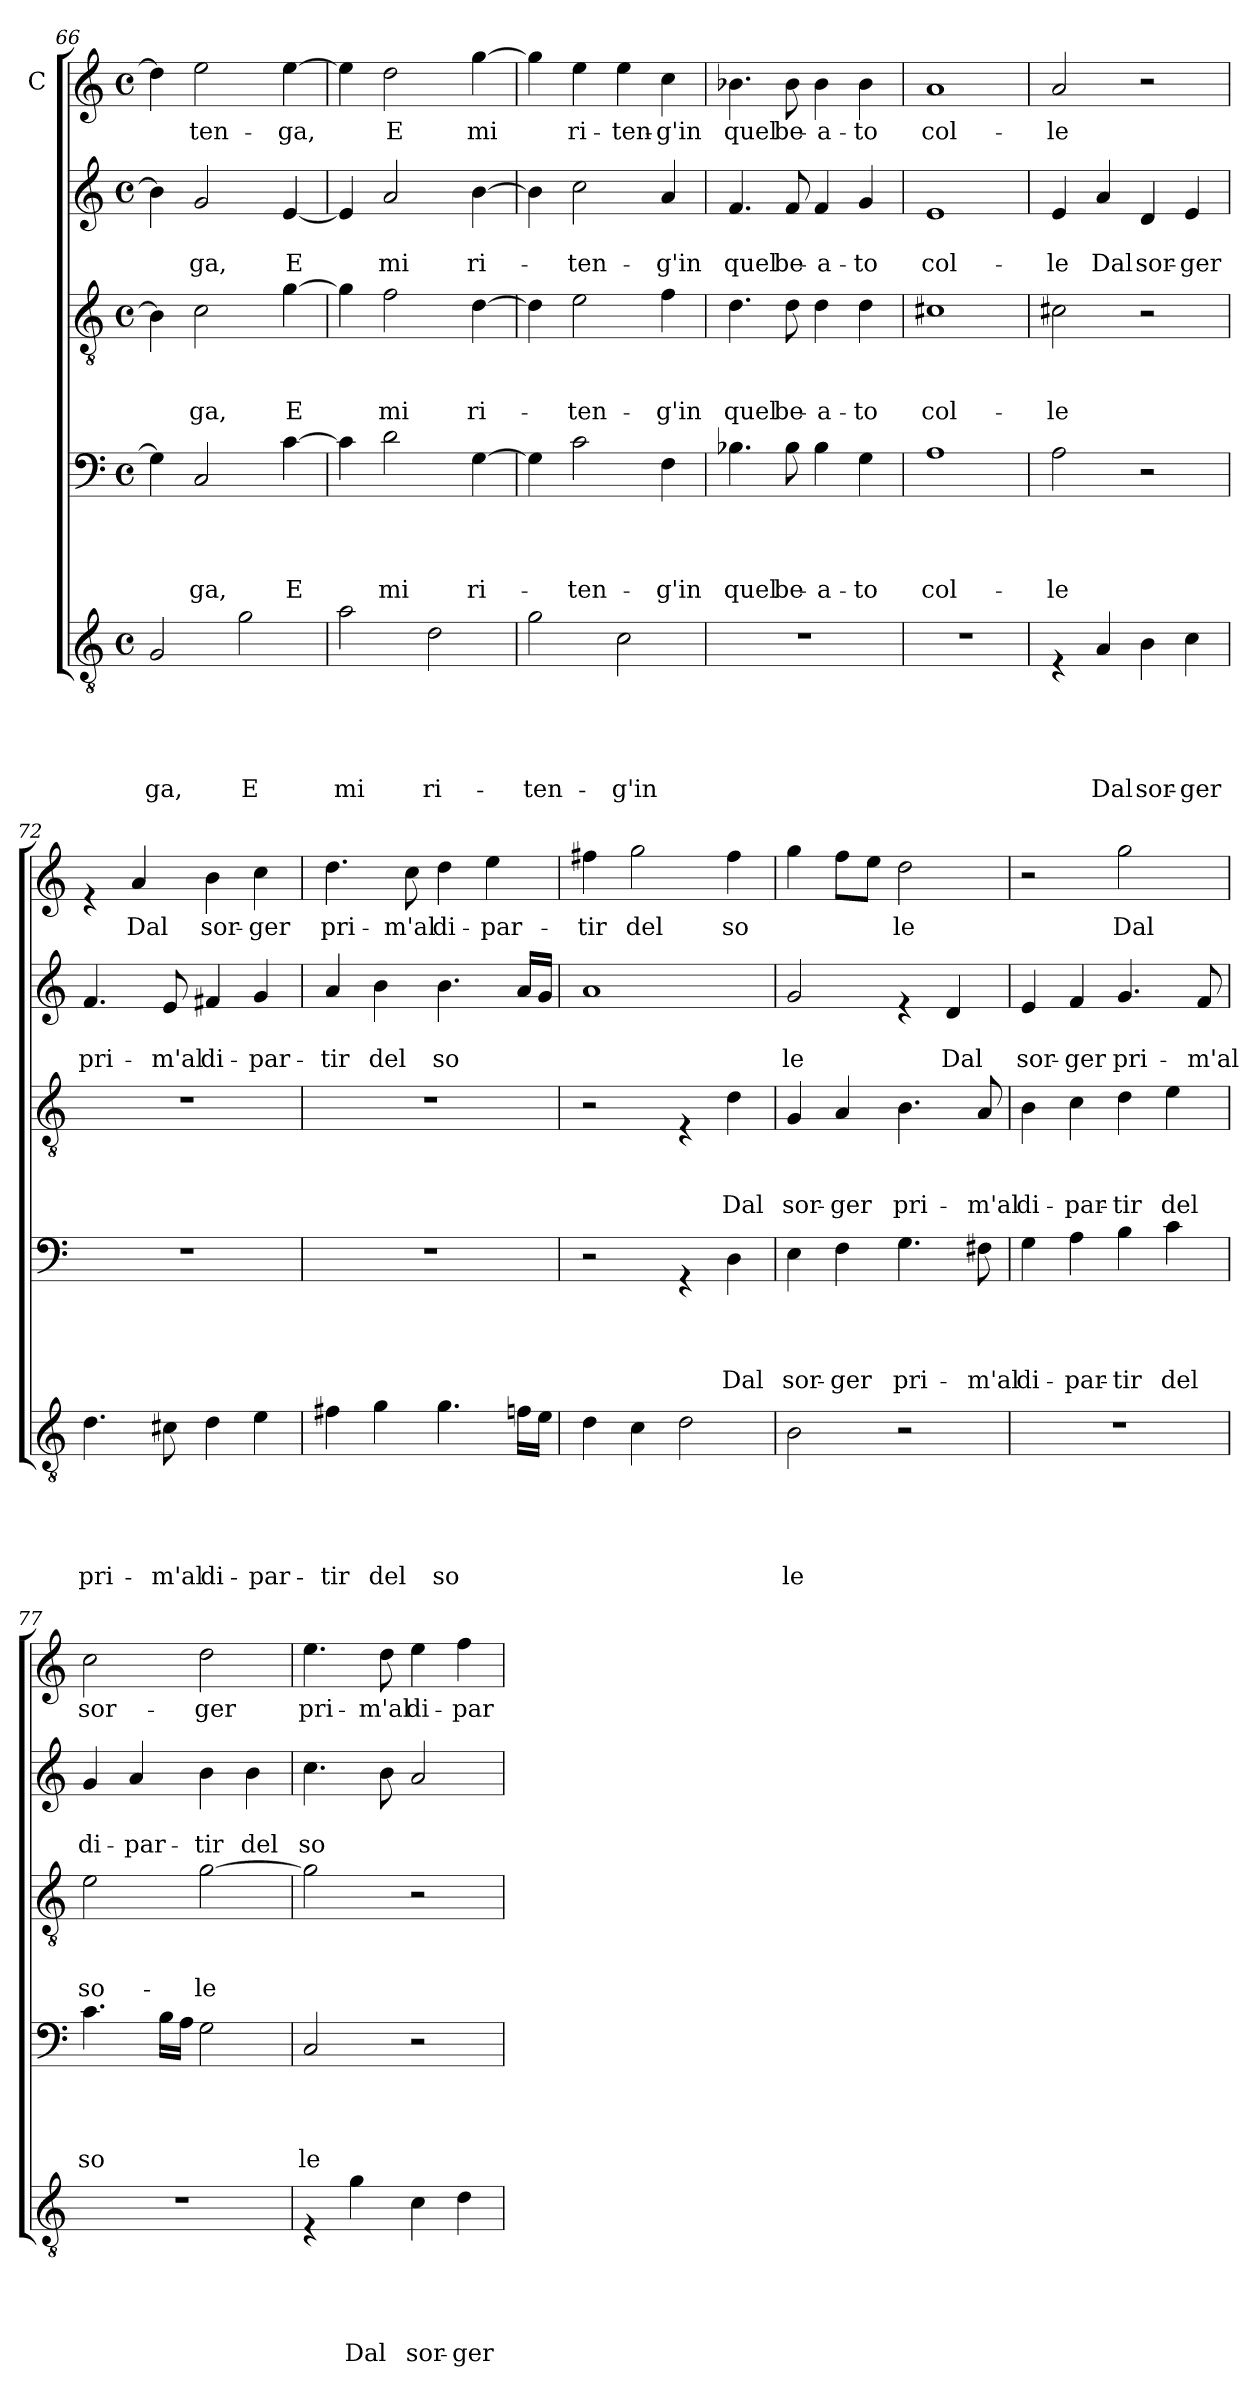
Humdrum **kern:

**kern	**text	**text	**text	**text	**text	**kern	**text	**text	**text	**text	**kern	**text	**text	**text	**kern	**text	**text	**kern	**text
*part5	*part5	*part5	*part5	*part5	*part5	*part4	*part4	*part4	*part4	*part4	*part3	*part3	*part3	*part3	*part2	*part2	*part2	*part1	*part1
*staff5	*staff5	*staff5	*staff5	*staff5	*staff5	*staff4	*staff4	*staff4	*staff4	*staff4	*staff3	*staff3	*staff3	*staff3	*staff2	*staff2	*staff2	*staff1	*staff1
*	*	*	*	*	*	*	*	*	*	*	*	*	*	*	*	*	*	*I"C	*
*clefGv2	*	*	*	*	*	*clefF4	*	*	*	*	*clefGv2	*	*	*	*clefG2	*	*	*clefG2	*
*k[]	*	*	*	*	*	*k[]	*	*	*	*	*k[]	*	*	*	*k[]	*	*	*k[]	*
*C:	*	*	*	*	*	*C:	*	*	*	*	*C:	*	*	*	*C:	*	*	*C:	*
*M4/4	*	*	*	*	*	*M4/4	*	*	*	*	*M4/4	*	*	*	*M4/4	*	*	*M4/4	*
*met(c)	*	*	*	*	*	*met(c)	*	*	*	*	*met(c)	*	*	*	*met(c)	*	*	*met(c)	*
=66	=66	=66	=66	=66	=66	=66	=66	=66	=66	=66	=66	=66	=66	=66	=66	=66	=66	=66	=66
!	!	!	!	!	!LO:LY:b	!	!	!	!	!	!	!	!	!	!	!	!	!	!
2G/	.	.	.	.	-ga,	4G\]	.	.	.	.	4B\]	.	.	.	4b\]	.	.	4dd\]	.
!	!	!	!	!	!	!	!	!	!	!LO:LY:b	!	!	!	!LO:LY:b	!	!	!LO:LY:b	!	!LO:LY:b
.	.	.	.	.	.	2C/	.	.	.	-ga,	2c\	.	.	-ga,	2g/	.	-ga,	2ee\	-ten-
!	!	!	!	!	!LO:LY:b	!	!	!	!	!	!	!	!	!	!	!	!	!	!
2g\	.	.	.	.	E	.	.	.	.	.	.	.	.	.	.	.	.	.	.
!	!	!	!	!	!	!	!	!	!	!LO:LY:b	!	!	!	!LO:LY:b	!	!	!LO:LY:b	!	!LO:LY:b
.	.	.	.	.	.	[>4c\	.	.	.	E	[>4g\	.	.	E	[<4e/	.	E	[>4ee\	-ga,
=67	=67	=67	=67	=67	=67	=67	=67	=67	=67	=67	=67	=67	=67	=67	=67	=67	=67	=67	=67
!	!	!	!	!	!LO:LY:b	!	!	!	!	!	!	!	!	!	!	!	!	!	!
2a\	.	.	.	.	mi	4c\]	.	.	.	.	4g\]	.	.	.	4e/]	.	.	4ee\]	.
!	!	!	!	!	!	!	!	!	!	!LO:LY:b	!	!	!	!LO:LY:b	!	!	!LO:LY:b	!	!LO:LY:b
.	.	.	.	.	.	2d\	.	.	.	mi	2f\	.	.	mi	2a/	.	mi	2dd\	E
!	!	!	!	!	!LO:LY:b	!	!	!	!	!	!	!	!	!	!	!	!	!	!
2d\	.	.	.	.	ri-	.	.	.	.	.	.	.	.	.	.	.	.	.	.
!	!	!	!	!	!	!	!	!	!	!LO:LY:b	!	!	!	!LO:LY:b	!	!	!LO:LY:b	!	!LO:LY:b
.	.	.	.	.	.	[>4G\	.	.	.	ri-	[>4d\	.	.	ri-	[>4b\	.	ri-	[>4gg\	mi
=68	=68	=68	=68	=68	=68	=68	=68	=68	=68	=68	=68	=68	=68	=68	=68	=68	=68	=68	=68
!	!	!	!	!	!LO:LY:b	!	!	!	!	!	!	!	!	!	!	!	!	!	!
2g\	.	.	.	.	-ten-	4G\]	.	.	.	.	4d\]	.	.	.	4b\]	.	.	4gg\]	.
!	!	!	!	!	!	!	!	!	!	!LO:LY:b	!	!	!	!LO:LY:b	!	!	!LO:LY:b	!	!LO:LY:b
.	.	.	.	.	.	2c\	.	.	.	-ten-	2e\	.	.	-ten-	2cc\	.	-ten-	4ee\	ri-
!	!	!	!	!	!LO:LY:b	!	!	!	!	!	!	!	!	!	!	!	!	!	!LO:LY:b
2c\	.	.	.	.	-g'in	.	.	.	.	.	.	.	.	.	.	.	.	4ee\	-ten-
!	!	!	!	!	!	!	!	!	!	!LO:LY:b	!	!	!	!LO:LY:b	!	!	!LO:LY:b	!	!LO:LY:b
.	.	.	.	.	.	4F\	.	.	.	-g'in	4f\	.	.	-g'in	4a/	.	-g'in	4cc\	-g'in
!!LO:LB:g=z
=69	=69	=69	=69	=69	=69	=69	=69	=69	=69	=69	=69	=69	=69	=69	=69	=69	=69	=69	=69
!	!	!	!	!	!	!	!	!	!	!LO:LY:b	!	!	!	!LO:LY:b	!	!	!LO:LY:b	!	!LO:LY:b
1r	.	.	.	.	.	4.B-X\	.	.	.	quel	4.d\	.	.	quel	4.f/	.	quel	4.b-X\	quel
!	!	!	!	!	!	!	!	!	!	!LO:LY:b	!	!	!	!LO:LY:b	!	!	!LO:LY:b	!	!LO:LY:b
.	.	.	.	.	.	8B-\	.	.	.	be-	8d\	.	.	be-	8f/	.	be-	8b-\	be-
!	!	!	!	!	!	!	!	!	!	!LO:LY:b	!	!	!	!LO:LY:b	!	!	!LO:LY:b	!	!LO:LY:b
.	.	.	.	.	.	4B-\	.	.	.	-a-	4d\	.	.	-a-	4f/	.	-a-	4b-\	-a-
!	!	!	!	!	!	!	!	!	!	!LO:LY:b	!	!	!	!LO:LY:b	!	!	!LO:LY:b	!	!LO:LY:b
.	.	.	.	.	.	4G\	.	.	.	-to	4d\	.	.	-to	4g/	.	-to	4b-\	-to
=70	=70	=70	=70	=70	=70	=70	=70	=70	=70	=70	=70	=70	=70	=70	=70	=70	=70	=70	=70
!	!	!	!	!	!	!	!	!	!	!LO:LY:b	!	!	!	!LO:LY:b	!	!	!LO:LY:b	!	!LO:LY:b
1r	.	.	.	.	.	1A	.	.	.	col-	1c#X	.	.	col-	1e	.	col-	1a	col-
=71	=71	=71	=71	=71	=71	=71	=71	=71	=71	=71	=71	=71	=71	=71	=71	=71	=71	=71	=71
!	!	!	!	!	!	!	!	!	!	!LO:LY:b	!	!	!	!LO:LY:b	!	!	!LO:LY:b	!	!LO:LY:b
4rE	.	.	.	.	.	2A\	.	.	.	-le	2c#X\	.	.	-le	4e/	.	-le	2a/	-le
!	!	!	!	!	!LO:LY:b	!	!	!	!	!	!	!	!	!	!	!	!LO:LY:b	!	!
4A/	.	.	.	.	Dal	.	.	.	.	.	.	.	.	.	4a/	.	Dal	.	.
!	!	!	!	!	!LO:LY:b	!	!	!	!	!	!	!	!	!	!	!	!LO:LY:b	!	!
4B\	.	.	.	.	sor-	2r	.	.	.	.	2r	.	.	.	4d/	.	sor-	2r	.
!	!	!	!	!	!LO:LY:b	!	!	!	!	!	!	!	!	!	!	!	!LO:LY:b	!	!
4c\	.	.	.	.	-ger	.	.	.	.	.	.	.	.	.	4e/	.	-ger	.	.
=72	=72	=72	=72	=72	=72	=72	=72	=72	=72	=72	=72	=72	=72	=72	=72	=72	=72	=72	=72
!	!	!	!	!	!LO:LY:b	!	!	!	!	!	!	!	!	!	!	!	!LO:LY:b	!	!
4.d\	.	.	.	.	pri-	1r	.	.	.	.	1r	.	.	.	4.f/	.	pri-	4re	.
!	!	!	!	!	!	!	!	!	!	!	!	!	!	!	!	!	!	!	!LO:LY:b
.	.	.	.	.	.	.	.	.	.	.	.	.	.	.	.	.	.	4a/	Dal
!	!	!	!	!	!LO:LY:b	!	!	!	!	!	!	!	!	!	!	!	!LO:LY:b	!	!
8c#X\	.	.	.	.	-m'al	.	.	.	.	.	.	.	.	.	8e/	.	-m'al	.	.
!	!	!	!	!	!LO:LY:b	!	!	!	!	!	!	!	!	!	!	!	!LO:LY:b	!	!LO:LY:b
4d\	.	.	.	.	di-	.	.	.	.	.	.	.	.	.	4f#X/	.	di-	4b\	sor-
!	!	!	!	!	!LO:LY:b	!	!	!	!	!	!	!	!	!	!	!	!LO:LY:b	!	!LO:LY:b
4e\	.	.	.	.	-par-	.	.	.	.	.	.	.	.	.	4g/	.	-par-	4cc\	-ger
=73	=73	=73	=73	=73	=73	=73	=73	=73	=73	=73	=73	=73	=73	=73	=73	=73	=73	=73	=73
!	!	!	!	!	!LO:LY:b	!	!	!	!	!	!	!	!	!	!	!	!LO:LY:b	!	!LO:LY:b
4f#X\	.	.	.	.	-tir	1r	.	.	.	.	1r	.	.	.	4a/	.	-tir	4.dd\	pri-
!	!	!	!	!	!LO:LY:b	!	!	!	!	!	!	!	!	!	!	!	!LO:LY:b	!	!
4g\	.	.	.	.	del	.	.	.	.	.	.	.	.	.	4b\	.	del	.	.
!	!	!	!	!	!	!	!	!	!	!	!	!	!	!	!	!	!	!	!LO:LY:b
.	.	.	.	.	.	.	.	.	.	.	.	.	.	.	.	.	.	8cc\	-m'al
!	!	!	!	!	!LO:LY:b	!	!	!	!	!	!	!	!	!	!	!	!LO:LY:b	!	!LO:LY:b
4.g\	.	.	.	.	so	.	.	.	.	.	.	.	.	.	4.b\	.	so	4dd\	di-
!	!	!	!	!	!	!	!	!	!	!	!	!	!	!	!	!	!	!	!LO:LY:b
.	.	.	.	.	.	.	.	.	.	.	.	.	.	.	.	.	.	4ee\	-par-
16fn\LL	.	.	.	.	.	.	.	.	.	.	.	.	.	.	16a/LL	.	.	.	.
16e\JJ	.	.	.	.	.	.	.	.	.	.	.	.	.	.	16g/JJ	.	.	.	.
!!LO:LB:g=z
=74	=74	=74	=74	=74	=74	=74	=74	=74	=74	=74	=74	=74	=74	=74	=74	=74	=74	=74	=74
!	!	!	!	!	!	!	!	!	!	!	!	!	!	!	!	!	!	!	!LO:LY:b
4d\	.	.	.	.	.	2r	.	.	.	.	2r	.	.	.	1a	.	.	4ff#X\	-tir
!	!	!	!	!	!	!	!	!	!	!	!	!	!	!	!	!	!	!	!LO:LY:b
4c\	.	.	.	.	.	.	.	.	.	.	.	.	.	.	.	.	.	2gg\	del
2d\	.	.	.	.	.	4rGG	.	.	.	.	4rE	.	.	.	.	.	.	.	.
!	!	!	!	!	!	!	!	!	!	!LO:LY:b	!	!	!	!LO:LY:b	!	!	!	!	!LO:LY:b
.	.	.	.	.	.	4D\	.	.	.	Dal	4d\	.	.	Dal	.	.	.	4ff#\	so
=75	=75	=75	=75	=75	=75	=75	=75	=75	=75	=75	=75	=75	=75	=75	=75	=75	=75	=75	=75
!	!	!	!	!	!LO:LY:b	!	!	!	!	!LO:LY:b	!	!	!	!LO:LY:b	!	!	!LO:LY:b	!	!
2B\	.	.	.	.	le	4E\	.	.	.	sor-	4G/	.	.	sor-	2g/	.	le	4gg\	.
!	!	!	!	!	!	!	!	!	!	!LO:LY:b	!	!	!	!LO:LY:b	!	!	!	!	!
.	.	.	.	.	.	4F\	.	.	.	-ger	4A/	.	.	-ger	.	.	.	8ff\L	.
.	.	.	.	.	.	.	.	.	.	.	.	.	.	.	.	.	.	8ee\J	.
!	!	!	!	!	!	!	!	!	!	!LO:LY:b	!	!	!	!LO:LY:b	!	!	!	!	!LO:LY:b
2r	.	.	.	.	.	4.G\	.	.	.	pri-	4.B\	.	.	pri-	4re	.	.	2dd\	le
!	!	!	!	!	!	!	!	!	!	!	!	!	!	!	!	!	!LO:LY:b	!	!
.	.	.	.	.	.	.	.	.	.	.	.	.	.	.	4d/	.	Dal	.	.
!	!	!	!	!	!	!	!	!	!	!LO:LY:b	!	!	!	!LO:LY:b	!	!	!	!	!
.	.	.	.	.	.	8F#X\	.	.	.	-m'al	8A/	.	.	-m'al	.	.	.	.	.
=76	=76	=76	=76	=76	=76	=76	=76	=76	=76	=76	=76	=76	=76	=76	=76	=76	=76	=76	=76
!	!	!	!	!	!	!	!	!	!	!LO:LY:b	!	!	!	!LO:LY:b	!	!	!LO:LY:b	!	!
*^	*	*	*	*	*	*	*	*	*	*	*	*	*	*	*	*	*	*	*
1r	4ryy	.	.	.	.	.	4G\	.	.	.	di-	4B\	.	.	di-	4e/	.	sor-	2r	.
!	!	!	!	!	!	!	!	!	!	!	!LO:LY:b	!	!	!	!LO:LY:b	!	!	!LO:LY:b	!	!
.	2.ryy	.	.	.	.	.	4A\	.	.	.	-par-	4c\	.	.	-par-	4f/	.	-ger	.	.
!	!	!	!	!	!	!	!	!	!	!	!LO:LY:b	!	!	!	!LO:LY:b	!	!	!LO:LY:b	!	!LO:LY:b
.	.	.	.	.	.	.	4B\	.	.	.	-tir	4d\	.	.	-tir	4.g/	.	pri-	2gg\	Dal
!	!	!	!	!	!	!	!	!	!	!	!LO:LY:b	!	!	!	!LO:LY:b	!	!	!	!	!
.	.	.	.	.	.	.	4c\	.	.	.	del	4e\	.	.	del	.	.	.	.	.
!	!	!	!	!	!	!	!	!	!	!	!	!	!	!	!	!	!	!LO:LY:b	!	!
.	.	.	.	.	.	.	.	.	.	.	.	.	.	.	.	8f/	.	-m'al	.	.
=77	=77	=77	=77	=77	=77	=77	=77	=77	=77	=77	=77	=77	=77	=77	=77	=77	=77	=77	=77	=77
!	!	!	!	!	!	!	!	!	!	!	!LO:LY:b	!	!	!	!LO:LY:b	!	!	!LO:LY:b	!	!LO:LY:b
*v	*v	*	*	*	*	*	*	*	*	*	*	*	*	*	*	*	*	*	*	*
1r	.	.	.	.	.	4.c\	.	.	.	so	2e\	.	.	so-	4g/	.	di-	2cc\	sor-
!	!	!	!	!	!	!	!	!	!	!	!	!	!	!	!	!	!LO:LY:b	!	!
.	.	.	.	.	.	.	.	.	.	.	.	.	.	.	4a/	.	-par-	.	.
.	.	.	.	.	.	16B\LL	.	.	.	.	.	.	.	.	.	.	.	.	.
.	.	.	.	.	.	16A\JJ	.	.	.	.	.	.	.	.	.	.	.	.	.
!	!	!	!	!	!	!	!	!	!	!	!	!	!	!LO:LY:b	!	!	!LO:LY:b	!	!LO:LY:b
.	.	.	.	.	.	2G\	.	.	.	.	[>2g\	.	.	-le	4b\	.	-tir	2dd\	-ger
!	!	!	!	!	!	!	!	!	!	!	!	!	!	!	!	!	!LO:LY:b	!	!
.	.	.	.	.	.	.	.	.	.	.	.	.	.	.	4b\	.	del	.	.
=78	=78	=78	=78	=78	=78	=78	=78	=78	=78	=78	=78	=78	=78	=78	=78	=78	=78	=78	=78
!	!	!	!	!	!	!	!	!	!	!LO:LY:b	!	!	!	!	!	!	!LO:LY:b	!	!LO:LY:b
4rE	.	.	.	.	.	2C/	.	.	.	le	2g\]	.	.	.	4.cc\	.	so	4.ee\	pri-
!	!	!	!	!	!LO:LY:b	!	!	!	!	!	!	!	!	!	!	!	!	!	!
4g\	.	.	.	.	Dal	.	.	.	.	.	.	.	.	.	.	.	.	.	.
!	!	!	!	!	!	!	!	!	!	!	!	!	!	!	!	!	!	!	!LO:LY:b
.	.	.	.	.	.	.	.	.	.	.	.	.	.	.	8b\	.	.	8dd\	-m'al
!	!	!	!	!	!LO:LY:b	!	!	!	!	!	!	!	!	!	!	!	!	!	!LO:LY:b
4c\	.	.	.	.	sor-	2r	.	.	.	.	2r	.	.	.	2a/	.	.	4ee\	di-
!	!	!	!	!	!LO:LY:b	!	!	!	!	!	!	!	!	!	!	!	!	!	!LO:LY:b
4d\	.	.	.	.	-ger	.	.	.	.	.	.	.	.	.	.	.	.	4ff\	-par-
=	=	=	=	=	=	=	=	=	=	=	=	=	=	=	=	=	=	=	=
*-	*-	*-	*-	*-	*-	*-	*-	*-	*-	*-	*-	*-	*-	*-	*-	*-	*-	*-	*-
